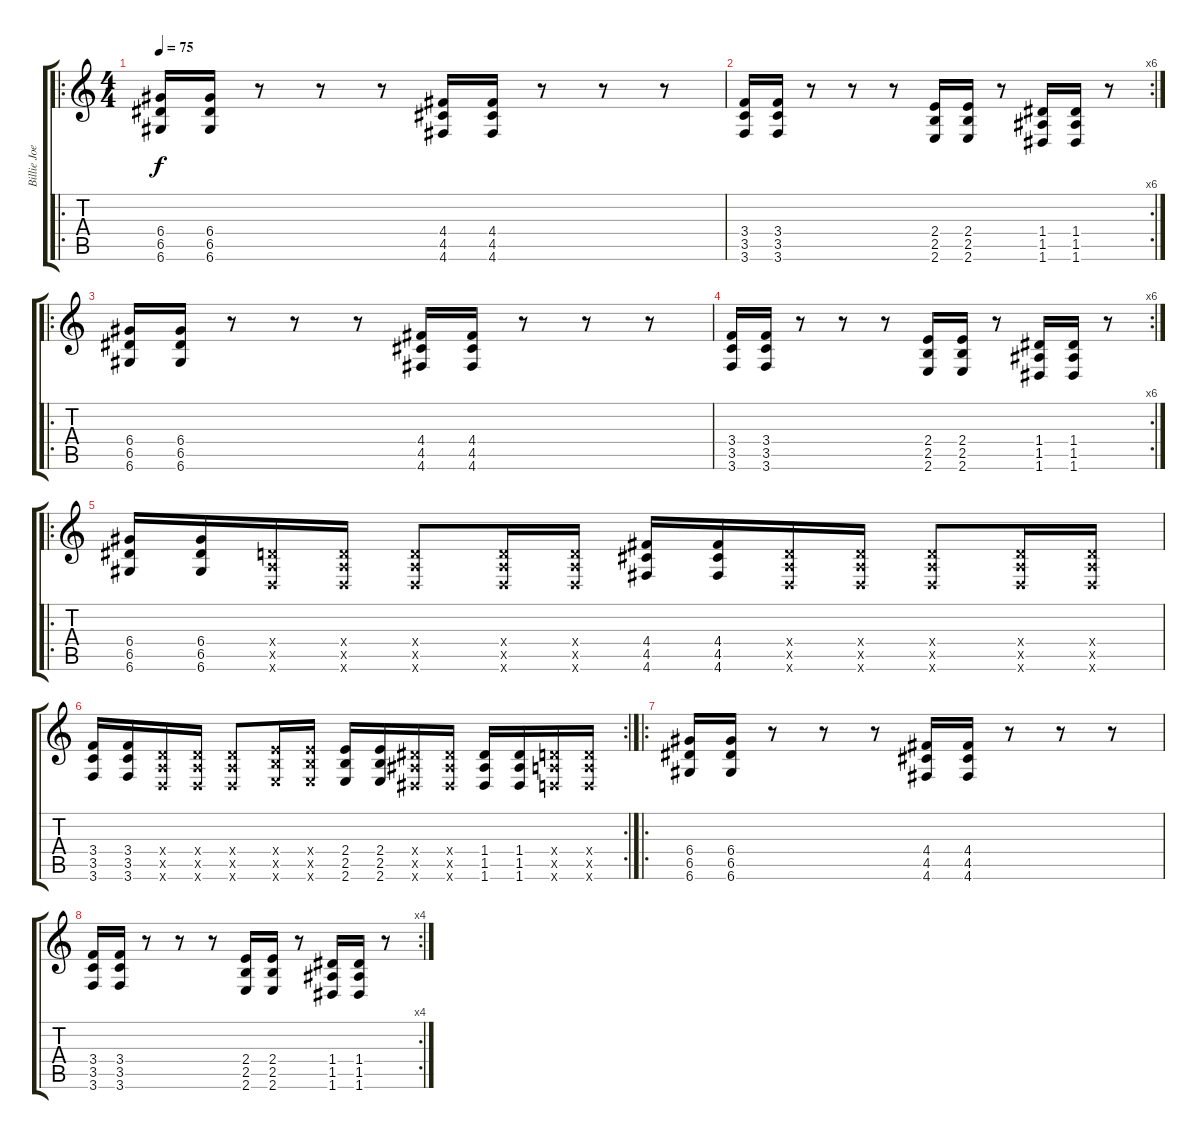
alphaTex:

\track ("Billie Joe" "Billie Joe") {instrument distortionguitar}
\staff {score tabs}
\tuning (E4 B3 G3 D3 A2 D2) {hide}
\ro
\ts (4 4)
\tempo 75
\clef g2
\ks c
(6.4 6.5 6.6).16{dy f instrument distortionguitar} (6.4 6.5 6.6).16 r.8 r.8 r.8 (4.4 4.5 4.6).16 (4.4 4.5 4.6).16 r.8 r.8 r.8 |
\rc 6
(3.4 3.5 3.6).16 (3.4 3.5 3.6).16 r.8 r.8 r.8 (2.4 2.5 2.6).16 (2.4 2.5 2.6).16 r.8 (1.4 1.5 1.6).16 (1.4 1.5 1.6).16 r.8 |
\ro
(6.4 6.5 6.6).16 (6.4 6.5 6.6).16 r.8 r.8 r.8 (4.4 4.5 4.6).16 (4.4 4.5 4.6).16 r.8 r.8 r.8 |
\rc 6
(3.4 3.5 3.6).16 (3.4 3.5 3.6).16 r.8 r.8 r.8 (2.4 2.5 2.6).16 (2.4 2.5 2.6).16 r.8 (1.4 1.5 1.6).16 (1.4 1.5 1.6).16 r.8 |
\ro
(6.4 6.5 6.6).16 (6.4 6.5 6.6).16 (0.4{x} 0.5{x} 0.6{x}).16 (0.4{x} 0.5{x} 0.6{x}).16 (0.4{x} 0.5{x} 0.6{x}).8 (0.4{x} 0.5{x} 0.6{x}).16 (0.4{x} 0.5{x} 0.6{x}).16 (4.4 4.5 4.6).16 (4.4 4.5 4.6).16 (0.4{x} 0.5{x} 0.6{x}).16 (0.4{x} 0.5{x} 0.6{x}).16 (0.4{x} 0.5{x} 0.6{x}).8 (0.4{x} 0.5{x} 0.6{x}).16 (0.4{x} 0.5{x} 0.6{x}).16 |
\rc 2
(3.4 3.5 3.6).16 (3.4 3.5 3.6).16 (0.4{x} 0.5{x} 0.6{x}).16 (0.4{x} 0.5{x} 0.6{x}).16 (0.4{x} 0.5{x} 0.6{x}).8 (2.4{x} 2.5{x} 2.6{x}).16 (2.4{x} 2.5{x} 2.6{x}).16 (2.4 2.5 2.6).16 (2.4 2.5 2.6).16 (1.4{x} 1.5{x} 1.6{x}).16 (1.4{x} 1.5{x} 1.6{x}).16 (1.4 1.5 1.6).16 (1.4 1.5 1.6).16 (0.4{x} 0.5{x} 0.6{x}).16 (0.4{x} 0.5{x} 0.6{x}).16 |
\ro
(6.4 6.5 6.6).16 (6.4 6.5 6.6).16 r.8 r.8 r.8 (4.4 4.5 4.6).16 (4.4 4.5 4.6).16 r.8 r.8 r.8 |
\rc 4
(3.4 3.5 3.6).16 (3.4 3.5 3.6).16 r.8 r.8 r.8 (2.4 2.5 2.6).16 (2.4 2.5 2.6).16 r.8 (1.4 1.5 1.6).16 (1.4 1.5 1.6).16 r.8
